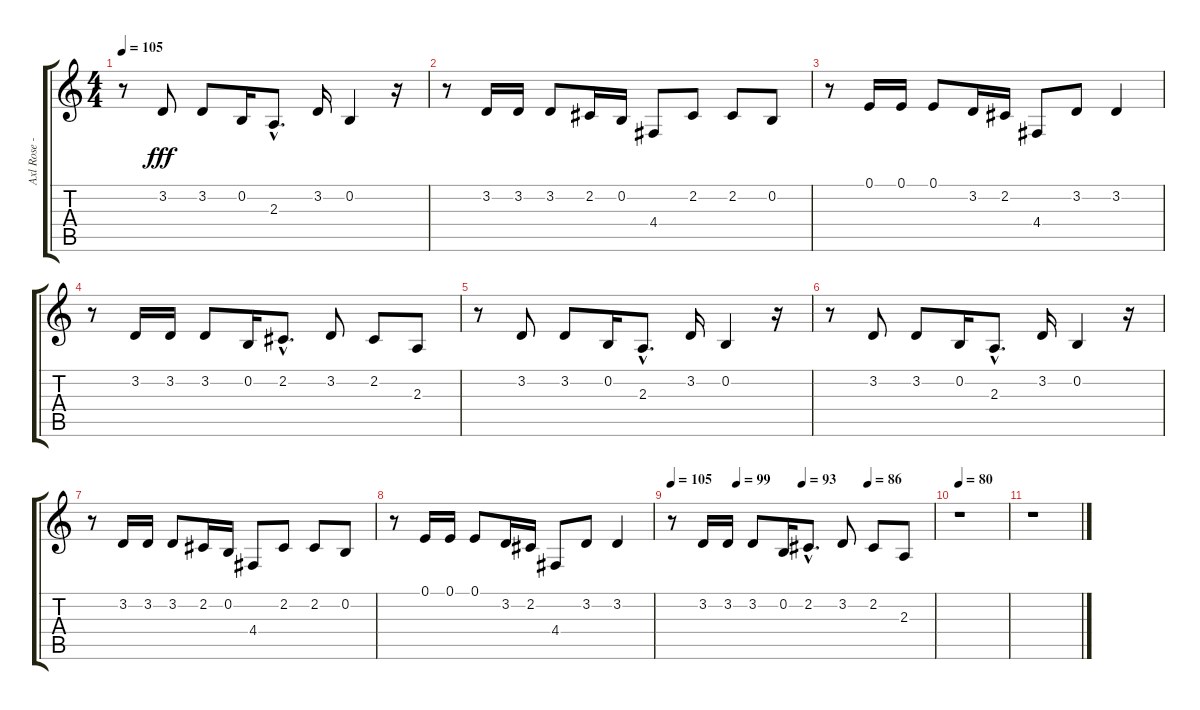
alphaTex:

\track ("Axl Rose -Vocals-" "Axl Rose -") {instrument harmonica}
\staff {score tabs}
\tuning (E4 B3 G3 D3 A2 E2) {hide}
\ts (4 4)
\tempo 105
\clef g2
\ks c
r.8{dy fff} 3.2.8 3.2.8 0.2.16 2.3{hac}.8{d} 3.2.16 0.2.4 r.16 |
r.8 3.2.16 3.2.16 3.2.8 2.2.16 0.2.16 4.4.8 2.2.8 2.2.8 0.2.8 |
r.8 0.1.16 0.1.16 0.1.8 3.2.16 2.2.16 4.4.8 3.2.8 3.2.4 |
r.8 3.2.16 3.2.16 3.2.8 0.2.16 2.2{hac}.8{d} 3.2.8 2.2.8 2.3.8 |
r.8 3.2.8 3.2.8 0.2.16 2.3{hac}.8{d} 3.2.16 0.2.4 r.16 |
r.8 3.2.8 3.2.8 0.2.16 2.3{hac}.8{d} 3.2.16 0.2.4 r.16 |
r.8 3.2.16 3.2.16 3.2.8 2.2.16 0.2.16 4.4.8 2.2.8 2.2.8 0.2.8 |
r.8 0.1.16 0.1.16 0.1.8 3.2.16 2.2.16 4.4.8 3.2.8 3.2.4 |
\tempo 105
\tempo (99 0.25)
\tempo (93 0.5)
\tempo (86 0.75)
r.8 3.2.16 3.2.16 3.2.8 0.2.16 2.2{hac}.8{d} 3.2.8 2.2.8 2.3.8 |
\tempo 80
r.1 |
r.1
